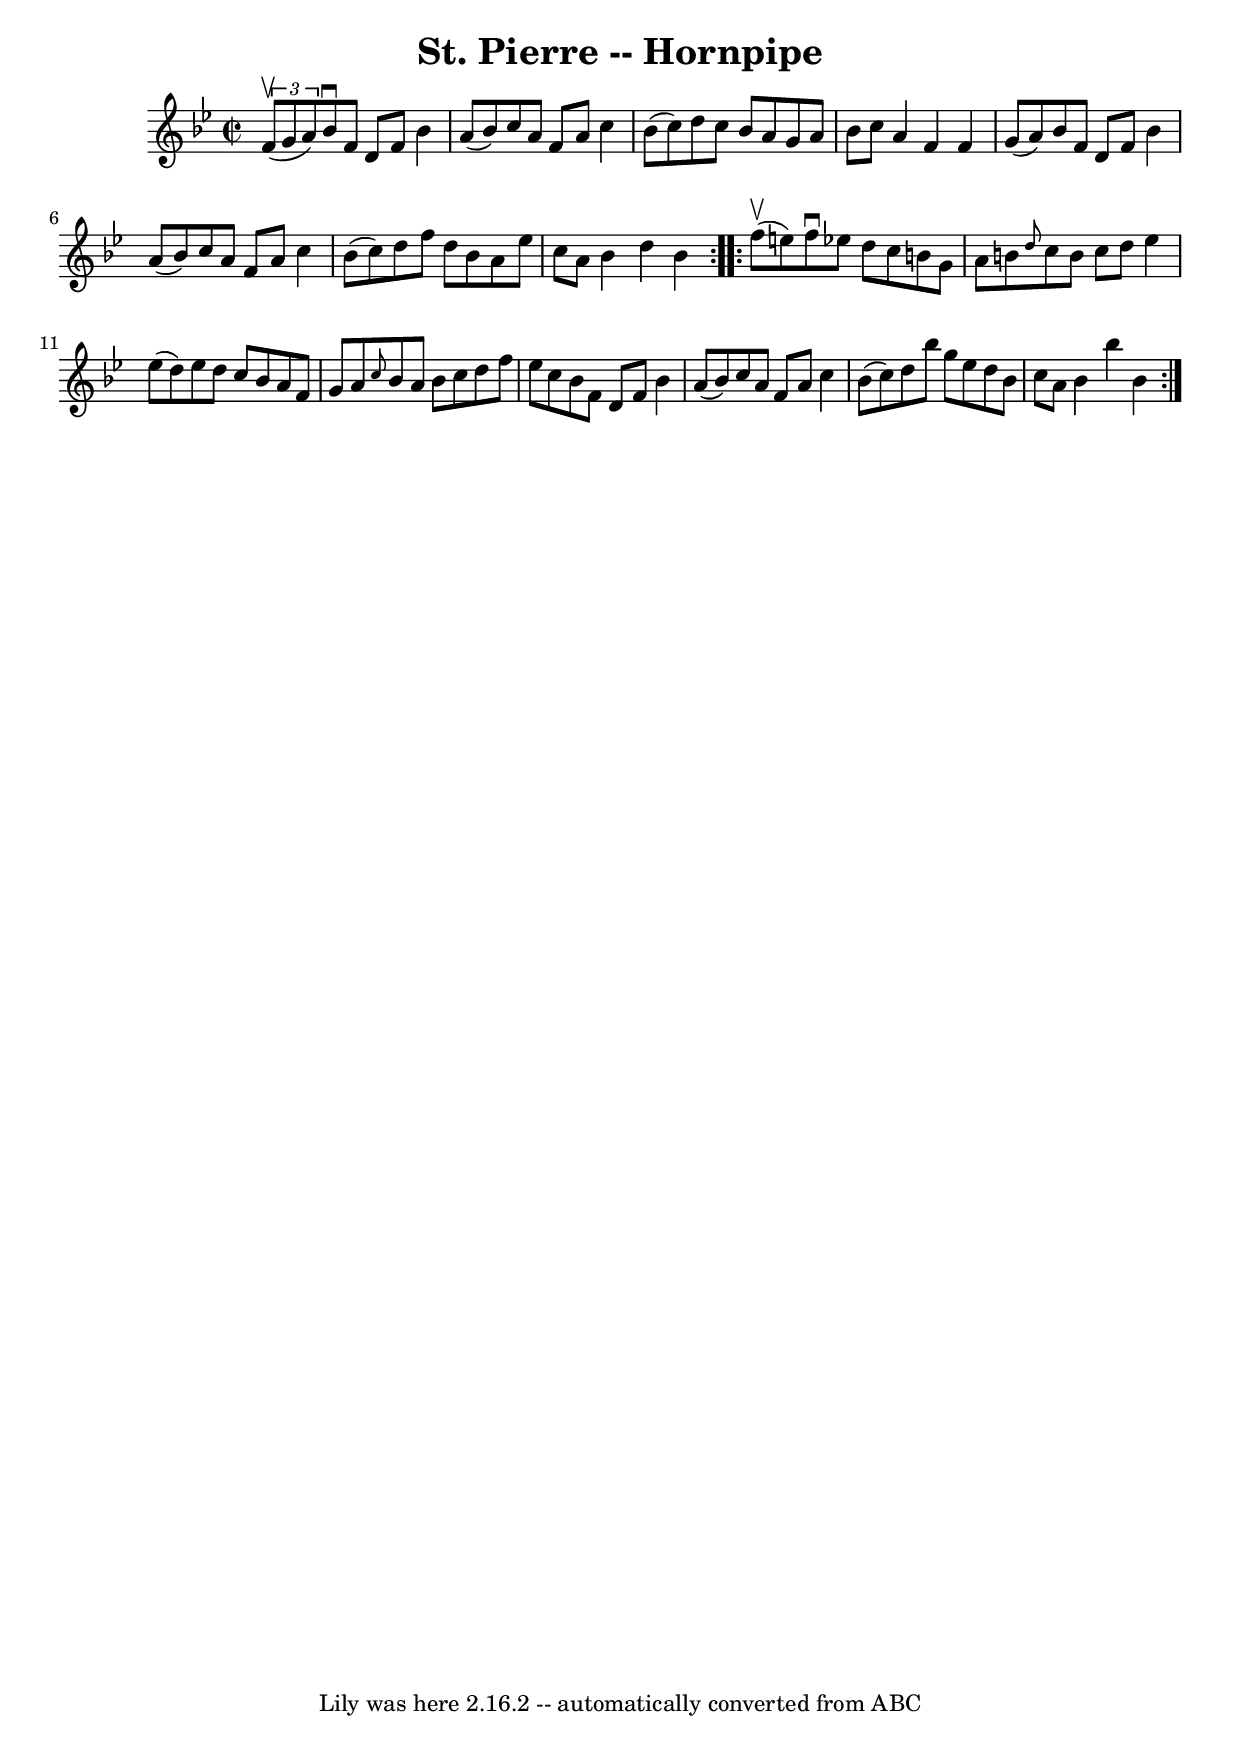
\version "2.7.40"
\include "Mammoth.ily"
\header {
	%% book = "Cole's 1000 Fiddle Tunes"
	crossRefNumber = "1"
	footnotes = ""
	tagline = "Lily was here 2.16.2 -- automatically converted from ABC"
	title = "St. Pierre -- Hornpipe"
}
voicedefault =  {
\set Score.defaultBarType = "empty"

\repeat volta 2 {
\override Staff.TimeSignature #'style = #'C
 \time 2/2 \key bes \major   \times 2/3 { f'8 (^\upbow g'8 a'8) } 
|
 bes'8^\downbow f'8 d'8 f'8 bes'4 a'8 (bes'8) 
|
 c''8 a'8 f'8 a'8 c''4 bes'8 (c''8) |
   
d''8 c''8 bes'8 a'8 g'8 a'8 bes'8 c''8  |
 a'4    
f'4 f'4 g'8 (a'8) |
 bes'8 f'8 d'8 f'8 bes'4  
 a'8 (bes'8) |
 c''8 a'8 f'8 a'8 c''4 bes'8 (
c''8) |
 d''8 f''8 d''8 bes'8 a'8 ees''8 c''8    
a'8  |
 bes'4 d''4 bes'4  }     \repeat volta 2 { f''8 
(^\upbow e''8) |
 f''8^\downbow ees''!8 d''8 c''8 b'8  
 g'8 a'8 b'8  |
 \grace { d''8  } c''8 b'8 c''8 d''8 
 ees''4 ees''8 (d''8) |
 ees''8 d''8 c''8 bes'8    
a'8 f'8 g'8 a'8  |
 \grace { c''8  } bes'8 a'8 bes'8  
 c''8 d''8 f''8 ees''8 c''8  |
 bes'8 f'8 d'8    
f'8 bes'4 a'8 (bes'8) |
 c''8 a'8 f'8 a'8 c''4  
 bes'8 (c''8) |
 d''8 bes''8 g''8 ees''8 d''8    
bes'8 c''8 a'8  |
 bes'4 bes''4 bes'4  }   
}

\score{
    <<

	\context Staff="default"
	{
	    \voicedefault 
	}

    >>
	\layout {
	}
	\midi {}
}
